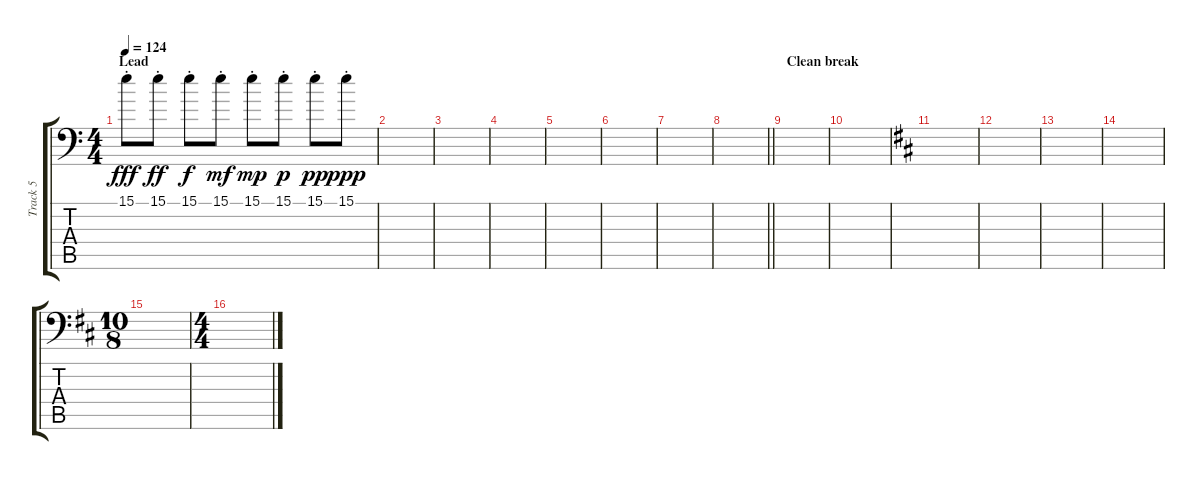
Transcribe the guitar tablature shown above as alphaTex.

\track ("Track 5" "Track 5") {instrument distortionguitar}
\staff {score tabs}
\tuning (Db3 Ab2 E2 B1 Gb1 B0) {hide}
\ts (4 4)
\section ("" "Lead")
\tempo 124
\clef f4
\ks c
15.1{st}.8{dy fff} 15.1{st}.8{dy ff} 15.1{st}.8{dy f} 15.1{st}.8{dy mf} 15.1{st}.8{dy mp} 15.1{st}.8{dy p} 15.1{st}.8{dy pp} 15.1{st}.8{dy ppp} |
|
|
|
|
|
|
\barLineRight lightlight
|
\section ("" "Clean break")
|
|
\ks bminor
|
|
|
|
\ts (10 8)
|
\ts (4 4)
